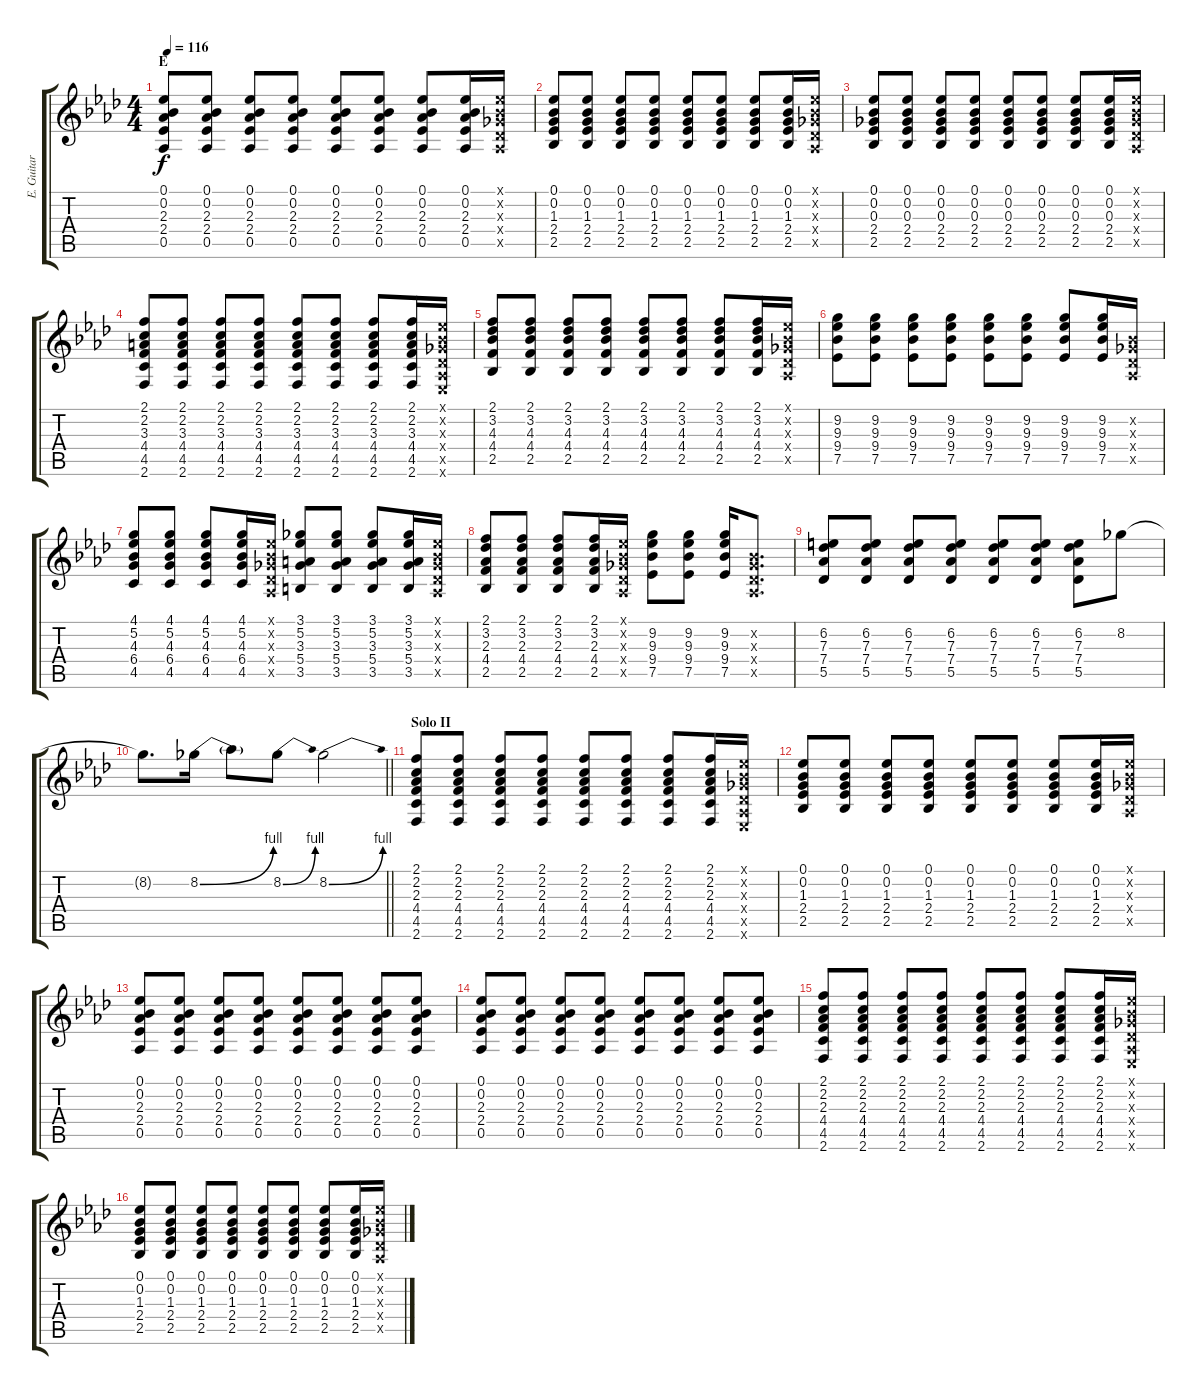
\track ("E. Guitar I" "E. Guitar ") {instrument overdrivenguitar}
\staff {score tabs}
\tuning (Eb4 Bb3 Gb3 Db3 Ab2 Eb2) {hide}
\ts (4 4)
\section ("" "E")
\tempo 116
\clef g2
\ks ab
(0.1 0.2 2.3 2.4 0.5).8{dy f} (0.1 0.2 2.3 2.4 0.5).8 (0.1 0.2 2.3 2.4 0.5).8 (0.1 0.2 2.3 2.4 0.5).8 (0.1 0.2 2.3 2.4 0.5).8 (0.1 0.2 2.3 2.4 0.5).8 (0.1 0.2 2.3 2.4 0.5).8 (0.1 0.2 2.3 2.4 0.5).16 (0.1{x} 0.2{x} 0.3{x} 0.4{x} 0.5{x}).16 |
(0.1 0.2 1.3 2.4 2.5).8 (0.1 0.2 1.3 2.4 2.5).8 (0.1 0.2 1.3 2.4 2.5).8 (0.1 0.2 1.3 2.4 2.5).8 (0.1 0.2 1.3 2.4 2.5).8 (0.1 0.2 1.3 2.4 2.5).8 (0.1 0.2 1.3 2.4 2.5).8 (0.1 0.2 1.3 2.4 2.5).16 (0.1{x} 0.2{x} 0.3{x} 0.4{x} 0.5{x}).16 |
(0.1 0.2 0.3 2.4 2.5).8 (0.1 0.2 0.3 2.4 2.5).8 (0.1 0.2 0.3 2.4 2.5).8 (0.1 0.2 0.3 2.4 2.5).8 (0.1 0.2 0.3 2.4 2.5).8 (0.1 0.2 0.3 2.4 2.5).8 (0.1 0.2 0.3 2.4 2.5).8 (0.1 0.2 0.3 2.4 2.5).16 (0.1{x} 0.2{x} 0.3{x} 0.4{x} 0.5{x}).16 |
(2.1 2.2 3.3 4.4 4.5 2.6).8 (2.1 2.2 3.3 4.4 4.5 2.6).8 (2.1 2.2 3.3 4.4 4.5 2.6).8 (2.1 2.2 3.3 4.4 4.5 2.6).8 (2.1 2.2 3.3 4.4 4.5 2.6).8 (2.1 2.2 3.3 4.4 4.5 2.6).8 (2.1 2.2 3.3 4.4 4.5 2.6).8 (2.1 2.2 3.3 4.4 4.5 2.6).16 (0.1{x} 0.2{x} 0.3{x} 0.4{x} 0.5{x} 0.6{x}).16 |
(2.1 3.2 4.3 4.4 2.5).8 (2.1 3.2 4.3 4.4 2.5).8 (2.1 3.2 4.3 4.4 2.5).8 (2.1 3.2 4.3 4.4 2.5).8 (2.1 3.2 4.3 4.4 2.5).8 (2.1 3.2 4.3 4.4 2.5).8 (2.1 3.2 4.3 4.4 2.5).8 (2.1 3.2 4.3 4.4 2.5).16 (0.1{x} 0.2{x} 0.3{x} 0.4{x} 0.5{x}).16 |
(9.2 9.3 9.4 7.5).8 (9.2 9.3 9.4 7.5).8 (9.2 9.3 9.4 7.5).8 (9.2 9.3 9.4 7.5).8 (9.2 9.3 9.4 7.5).8 (9.2 9.3 9.4 7.5).8 (9.2 9.3 9.4 7.5).8 (9.2 9.3 9.4 7.5).16 (0.2{x} 0.3{x} 0.4{x} 0.5{x}).16 |
(4.1 5.2 4.3 6.4 4.5).8 (4.1 5.2 4.3 6.4 4.5).8 (4.1 5.2 4.3 6.4 4.5).8 (4.1 5.2 4.3 6.4 4.5).16 (0.1{x} 0.2{x} 0.3{x} 0.4{x} 0.5{x}).16 (3.1 5.2 3.3 5.4 3.5).8 (3.1 5.2 3.3 5.4 3.5).8 (3.1 5.2 3.3 5.4 3.5).8 (3.1 5.2 3.3 5.4 3.5).16 (0.1{x} 0.2{x} 0.3{x} 0.4{x} 0.5{x}).16 |
(2.1 3.2 2.3 4.4 2.5).8 (2.1 3.2 2.3 4.4 2.5).8 (2.1 3.2 2.3 4.4 2.5).8 (2.1 3.2 2.3 4.4 2.5).16 (0.1{x} 0.2{x} 0.3{x} 0.4{x} 0.5{x}).16 (9.2 9.3 9.4 7.5).8 (9.2 9.3 9.4 7.5).8 (9.2 9.3 9.4 7.5).16 (0.2{x} 0.3{x} 0.4{x} 0.5{x}).8{d} |
(6.2 7.3 7.4 5.5).8 (6.2 7.3 7.4 5.5).8 (6.2 7.3 7.4 5.5).8 (6.2 7.3 7.4 5.5).8 (6.2 7.3 7.4 5.5).8 (6.2 7.3 7.4 5.5).8 (6.2 7.3 7.4 5.5).8 8.2.8 |
\barLineRight lightlight
8.2{t}.8{d} 8.2{be (bend 0 0 60 4)}.16 8.2{t}.8 8.2{be (bend 0 0 60 4)}.8 8.2{be (bend 0 0 60 4)}.2 |
\section ("" "Solo II")
(2.1 2.2 2.3 4.4 4.5 2.6).8 (2.1 2.2 2.3 4.4 4.5 2.6).8 (2.1 2.2 2.3 4.4 4.5 2.6).8 (2.1 2.2 2.3 4.4 4.5 2.6).8 (2.1 2.2 2.3 4.4 4.5 2.6).8 (2.1 2.2 2.3 4.4 4.5 2.6).8 (2.1 2.2 2.3 4.4 4.5 2.6).8 (2.1 2.2 2.3 4.4 4.5 2.6).16 (0.1{x} 0.2{x} 0.3{x} 0.4{x} 0.5{x} 0.6{x}).16 |
(0.1 0.2 1.3 2.4 2.5).8 (0.1 0.2 1.3 2.4 2.5).8 (0.1 0.2 1.3 2.4 2.5).8 (0.1 0.2 1.3 2.4 2.5).8 (0.1 0.2 1.3 2.4 2.5).8 (0.1 0.2 1.3 2.4 2.5).8 (0.1 0.2 1.3 2.4 2.5).8 (0.1 0.2 1.3 2.4 2.5).16 (0.1{x} 0.2{x} 0.3{x} 0.4{x} 0.5{x}).16 |
(0.1 0.2 2.3 2.4 0.5).8 (0.1 0.2 2.3 2.4 0.5).8 (0.1 0.2 2.3 2.4 0.5).8 (0.1 0.2 2.3 2.4 0.5).8 (0.1 0.2 2.3 2.4 0.5).8 (0.1 0.2 2.3 2.4 0.5).8 (0.1 0.2 2.3 2.4 0.5).8 (0.1 0.2 2.3 2.4 0.5).8 |
(0.1 0.2 2.3 2.4 0.5).8 (0.1 0.2 2.3 2.4 0.5).8 (0.1 0.2 2.3 2.4 0.5).8 (0.1 0.2 2.3 2.4 0.5).8 (0.1 0.2 2.3 2.4 0.5).8 (0.1 0.2 2.3 2.4 0.5).8 (0.1 0.2 2.3 2.4 0.5).8 (0.1 0.2 2.3 2.4 0.5).8 |
(2.1 2.2 2.3 4.4 4.5 2.6).8 (2.1 2.2 2.3 4.4 4.5 2.6).8 (2.1 2.2 2.3 4.4 4.5 2.6).8 (2.1 2.2 2.3 4.4 4.5 2.6).8 (2.1 2.2 2.3 4.4 4.5 2.6).8 (2.1 2.2 2.3 4.4 4.5 2.6).8 (2.1 2.2 2.3 4.4 4.5 2.6).8 (2.1 2.2 2.3 4.4 4.5 2.6).16 (0.1{x} 0.2{x} 0.3{x} 0.4{x} 0.5{x} 0.6{x}).16 |
(0.1 0.2 1.3 2.4 2.5).8 (0.1 0.2 1.3 2.4 2.5).8 (0.1 0.2 1.3 2.4 2.5).8 (0.1 0.2 1.3 2.4 2.5).8 (0.1 0.2 1.3 2.4 2.5).8 (0.1 0.2 1.3 2.4 2.5).8 (0.1 0.2 1.3 2.4 2.5).8 (0.1 0.2 1.3 2.4 2.5).16 (0.1{x} 0.2{x} 0.3{x} 0.4{x} 0.5{x}).16
